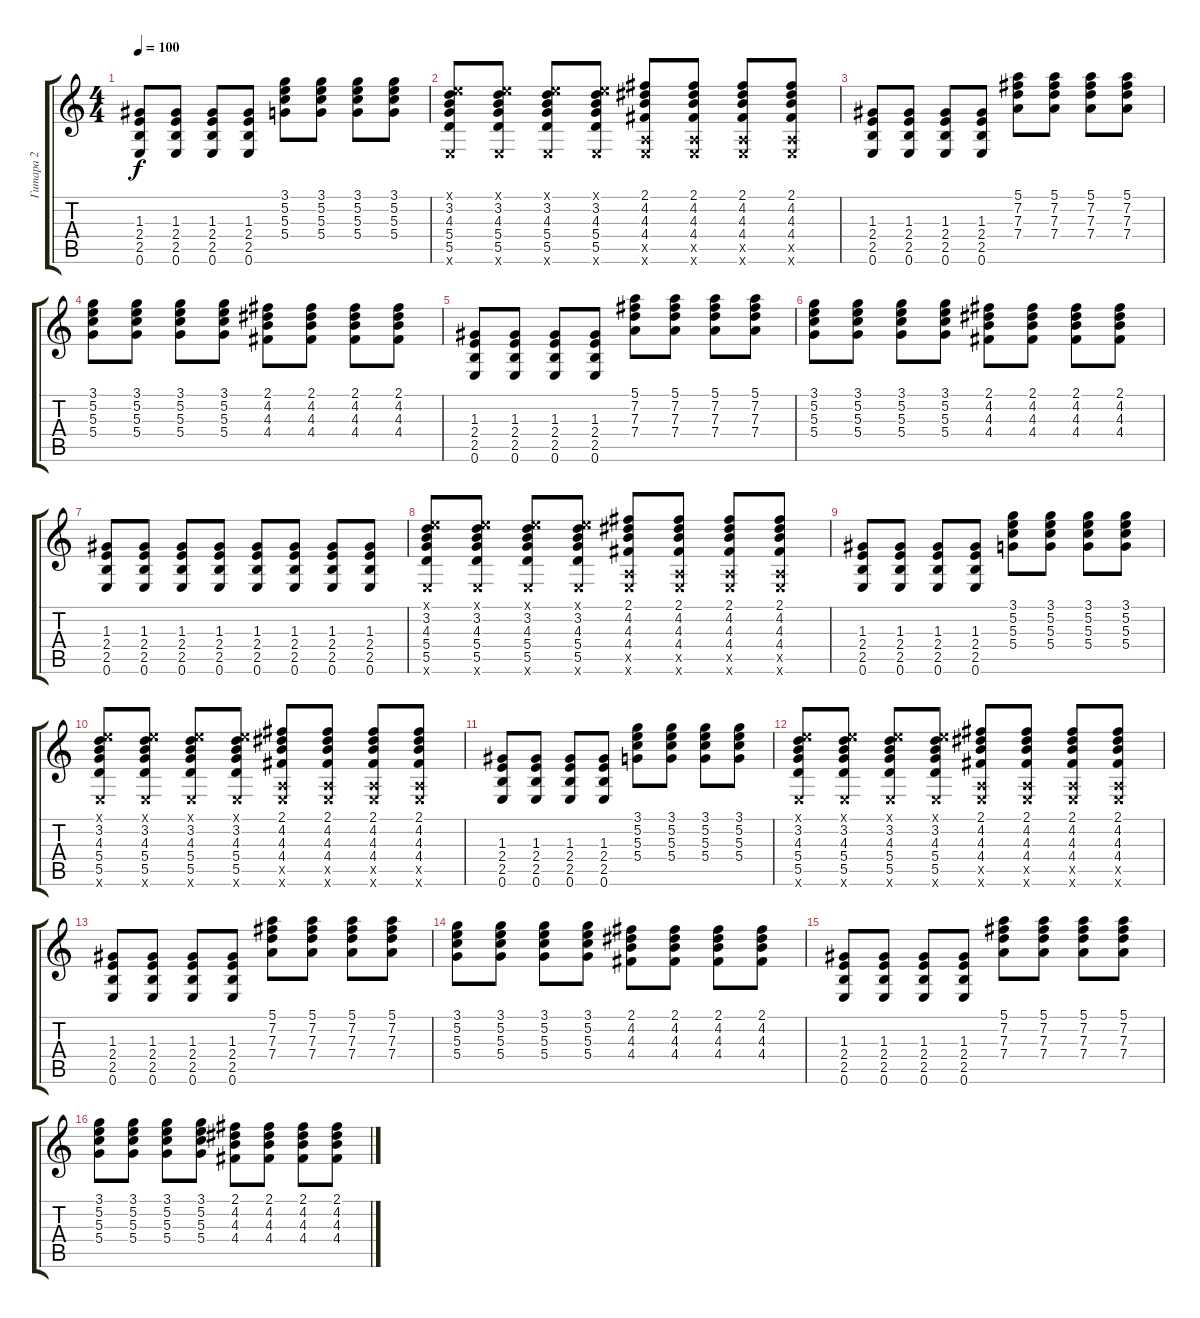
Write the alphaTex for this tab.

\track ("Гитара 2" "Гитара 2") {instrument distortionguitar}
\staff {score tabs}
\tuning (E4 B3 G3 D3 A2 E2) {hide}
\ts (4 4)
\tempo 100
\clef g2
\ks c
(1.3 2.4 2.5 0.6).8{dy f} (1.3 2.4 2.5 0.6).8 (1.3 2.4 2.5 0.6).8 (1.3 2.4 2.5 0.6).8 (3.1 5.2 5.3 5.4).8 (3.1 5.2 5.3 5.4).8 (3.1 5.2 5.3 5.4).8 (3.1 5.2 5.3 5.4).8 |
(0.1{x} 3.2 4.3 5.4 5.5 0.6{x}).8 (0.1{x} 3.2 4.3 5.4 5.5 0.6{x}).8 (0.1{x} 3.2 4.3 5.4 5.5 0.6{x}).8 (0.1{x} 3.2 4.3 5.4 5.5 0.6{x}).8 (2.1 4.2 4.3 4.4 0.5{x} 0.6{x}).8 (2.1 4.2 4.3 4.4 0.5{x} 0.6{x}).8 (2.1 4.2 4.3 4.4 0.5{x} 0.6{x}).8 (2.1 4.2 4.3 4.4 0.5{x} 0.6{x}).8 |
(1.3 2.4 2.5 0.6).8 (1.3 2.4 2.5 0.6).8 (1.3 2.4 2.5 0.6).8 (1.3 2.4 2.5 0.6).8 (5.1 7.2 7.3 7.4).8 (5.1 7.2 7.3 7.4).8 (5.1 7.2 7.3 7.4).8 (5.1 7.2 7.3 7.4).8 |
(3.1 5.2 5.3 5.4).8 (3.1 5.2 5.3 5.4).8 (3.1 5.2 5.3 5.4).8 (3.1 5.2 5.3 5.4).8 (2.1 4.2 4.3 4.4).8 (2.1 4.2 4.3 4.4).8 (2.1 4.2 4.3 4.4).8 (2.1 4.2 4.3 4.4).8 |
(1.3 2.4 2.5 0.6).8 (1.3 2.4 2.5 0.6).8 (1.3 2.4 2.5 0.6).8 (1.3 2.4 2.5 0.6).8 (5.1 7.2 7.3 7.4).8 (5.1 7.2 7.3 7.4).8 (5.1 7.2 7.3 7.4).8 (5.1 7.2 7.3 7.4).8 |
(3.1 5.2 5.3 5.4).8 (3.1 5.2 5.3 5.4).8 (3.1 5.2 5.3 5.4).8 (3.1 5.2 5.3 5.4).8 (2.1 4.2 4.3 4.4).8 (2.1 4.2 4.3 4.4).8 (2.1 4.2 4.3 4.4).8 (2.1 4.2 4.3 4.4).8 |
(1.3 2.4 2.5 0.6).8 (1.3 2.4 2.5 0.6).8 (1.3 2.4 2.5 0.6).8 (1.3 2.4 2.5 0.6).8 (1.3 2.4 2.5 0.6).8 (1.3 2.4 2.5 0.6).8 (1.3 2.4 2.5 0.6).8 (1.3 2.4 2.5 0.6).8 |
(0.1{x} 3.2 4.3 5.4 5.5 0.6{x}).8 (0.1{x} 3.2 4.3 5.4 5.5 0.6{x}).8 (0.1{x} 3.2 4.3 5.4 5.5 0.6{x}).8 (0.1{x} 3.2 4.3 5.4 5.5 0.6{x}).8 (2.1 4.2 4.3 4.4 0.5{x} 0.6{x}).8 (2.1 4.2 4.3 4.4 0.5{x} 0.6{x}).8 (2.1 4.2 4.3 4.4 0.5{x} 0.6{x}).8 (2.1 4.2 4.3 4.4 0.5{x} 0.6{x}).8 |
(1.3 2.4 2.5 0.6).8 (1.3 2.4 2.5 0.6).8 (1.3 2.4 2.5 0.6).8 (1.3 2.4 2.5 0.6).8 (3.1 5.2 5.3 5.4).8 (3.1 5.2 5.3 5.4).8 (3.1 5.2 5.3 5.4).8 (3.1 5.2 5.3 5.4).8 |
(0.1{x} 3.2 4.3 5.4 5.5 0.6{x}).8 (0.1{x} 3.2 4.3 5.4 5.5 0.6{x}).8 (0.1{x} 3.2 4.3 5.4 5.5 0.6{x}).8 (0.1{x} 3.2 4.3 5.4 5.5 0.6{x}).8 (2.1 4.2 4.3 4.4 0.5{x} 0.6{x}).8 (2.1 4.2 4.3 4.4 0.5{x} 0.6{x}).8 (2.1 4.2 4.3 4.4 0.5{x} 0.6{x}).8 (2.1 4.2 4.3 4.4 0.5{x} 0.6{x}).8 |
(1.3 2.4 2.5 0.6).8 (1.3 2.4 2.5 0.6).8 (1.3 2.4 2.5 0.6).8 (1.3 2.4 2.5 0.6).8 (3.1 5.2 5.3 5.4).8 (3.1 5.2 5.3 5.4).8 (3.1 5.2 5.3 5.4).8 (3.1 5.2 5.3 5.4).8 |
(0.1{x} 3.2 4.3 5.4 5.5 0.6{x}).8 (0.1{x} 3.2 4.3 5.4 5.5 0.6{x}).8 (0.1{x} 3.2 4.3 5.4 5.5 0.6{x}).8 (0.1{x} 3.2 4.3 5.4 5.5 0.6{x}).8 (2.1 4.2 4.3 4.4 0.5{x} 0.6{x}).8 (2.1 4.2 4.3 4.4 0.5{x} 0.6{x}).8 (2.1 4.2 4.3 4.4 0.5{x} 0.6{x}).8 (2.1 4.2 4.3 4.4 0.5{x} 0.6{x}).8 |
(1.3 2.4 2.5 0.6).8 (1.3 2.4 2.5 0.6).8 (1.3 2.4 2.5 0.6).8 (1.3 2.4 2.5 0.6).8 (5.1 7.2 7.3 7.4).8 (5.1 7.2 7.3 7.4).8 (5.1 7.2 7.3 7.4).8 (5.1 7.2 7.3 7.4).8 |
(3.1 5.2 5.3 5.4).8 (3.1 5.2 5.3 5.4).8 (3.1 5.2 5.3 5.4).8 (3.1 5.2 5.3 5.4).8 (2.1 4.2 4.3 4.4).8 (2.1 4.2 4.3 4.4).8 (2.1 4.2 4.3 4.4).8 (2.1 4.2 4.3 4.4).8 |
(1.3 2.4 2.5 0.6).8 (1.3 2.4 2.5 0.6).8 (1.3 2.4 2.5 0.6).8 (1.3 2.4 2.5 0.6).8 (5.1 7.2 7.3 7.4).8 (5.1 7.2 7.3 7.4).8 (5.1 7.2 7.3 7.4).8 (5.1 7.2 7.3 7.4).8 |
(3.1 5.2 5.3 5.4).8 (3.1 5.2 5.3 5.4).8 (3.1 5.2 5.3 5.4).8 (3.1 5.2 5.3 5.4).8 (2.1 4.2 4.3 4.4).8 (2.1 4.2 4.3 4.4).8 (2.1 4.2 4.3 4.4).8 (2.1 4.2 4.3 4.4).8
